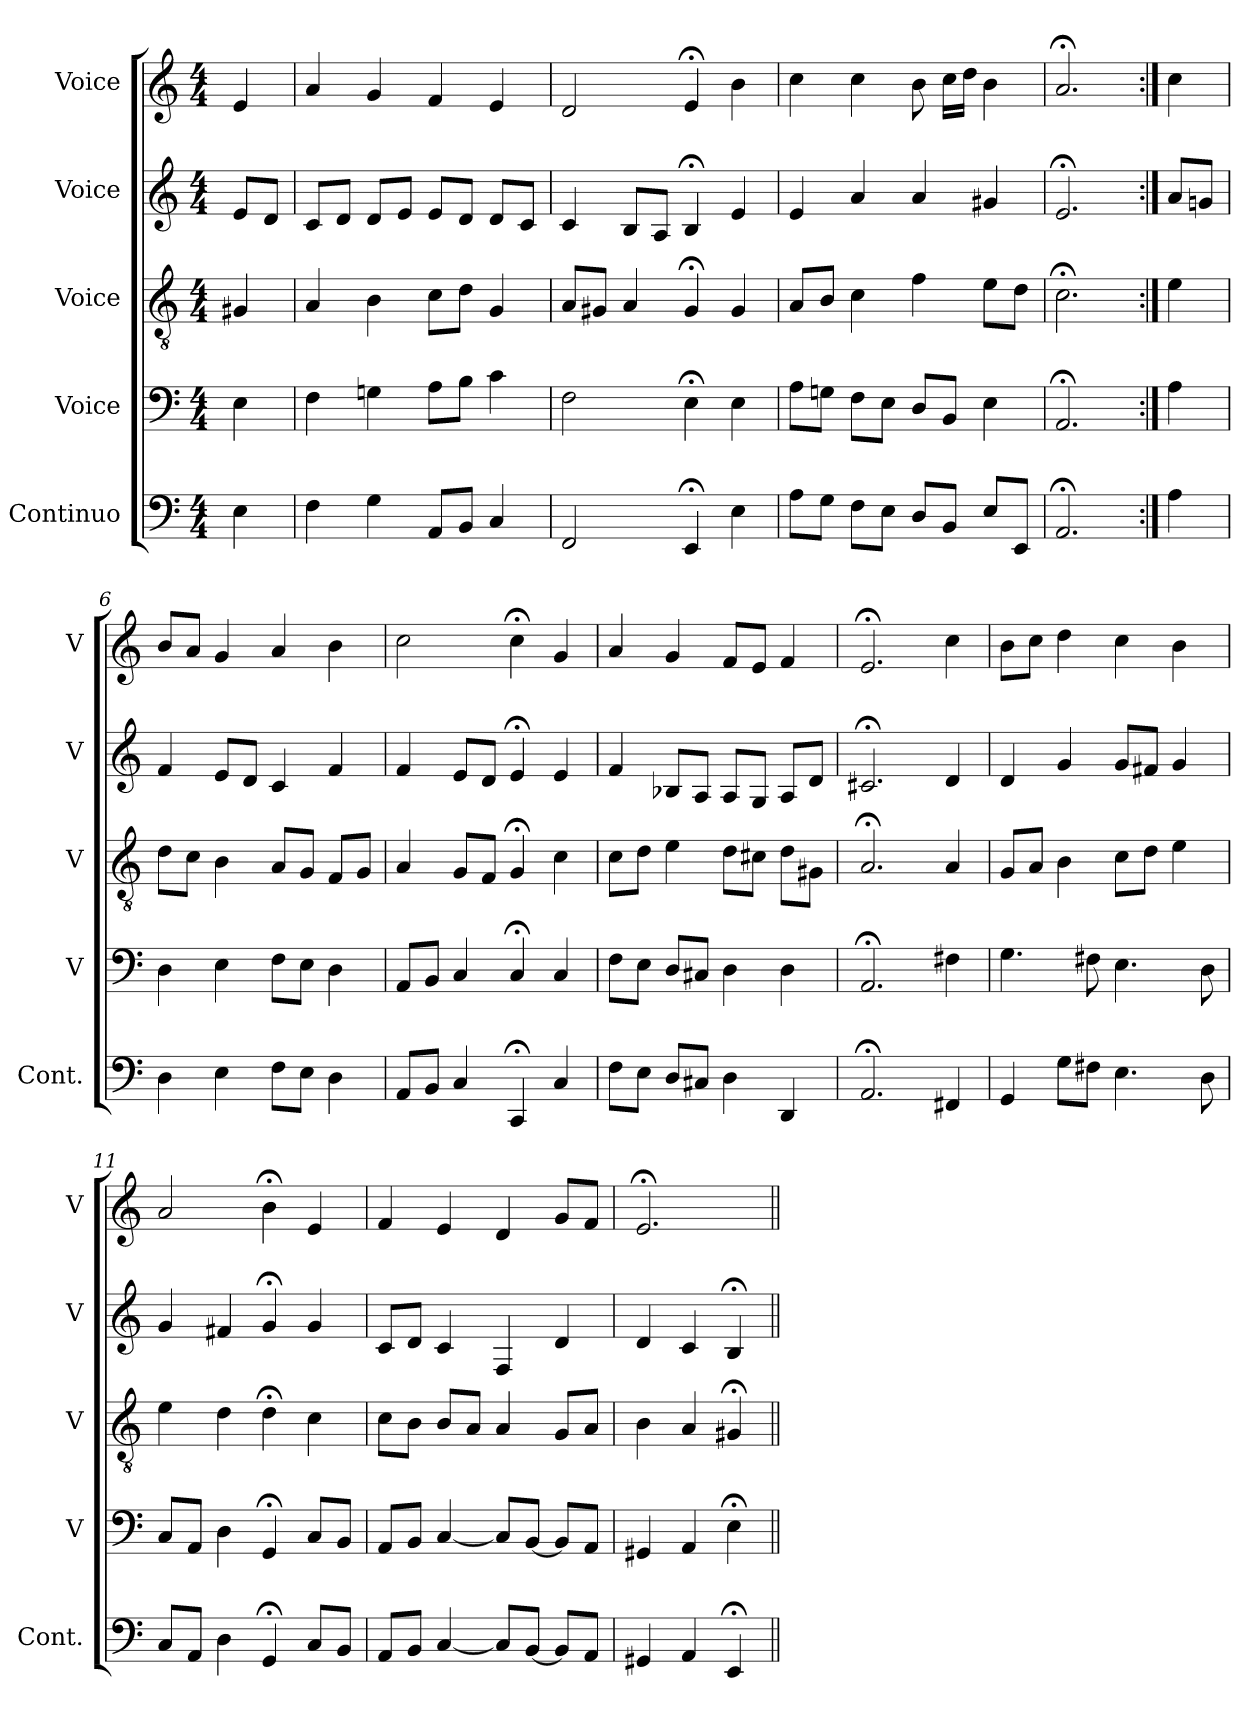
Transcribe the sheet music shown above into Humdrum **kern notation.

**kern	**kern	**kern	**kern	**kern
*part5	*part4	*part3	*part2	*part1
*staff5	*staff4	*staff3	*staff2	*staff1
*I"Continuo	*I"Voice	*I"Voice	*I"Voice	*I"Voice
*I'Cont.	*I'V	*I'V	*I'V	*I'V
*clefF4	*clefF4	*clefGv2	*clefG2	*clefG2
*k[]	*k[]	*k[]	*k[]	*k[]
*M4/4	*M4/4	*M4/4	*M4/4	*M4/4
=	=	=	=	=
4E	4E	4G#X	8eL	4e
.	.	.	8dJ	.
=2	=2	=2	=2	=2
4F	4F	4A	8cL	4a
.	.	.	8dJ	.
4G	4Gn	4B	8dL	4g
.	.	.	8eJ	.
8AAL	8AL	8cL	8eL	4f
8BBJ	8BJ	8dJ	8dJ	.
4C	4c	4G	8dL	4e
.	.	.	8cJ	.
=3	=3	=3	=3	=3
2FF	2F	8AL	4c	2d
.	.	8G#XJ	.	.
.	.	4A	8BL	.
.	.	.	8AJ	.
4EE;<	4E;<	4G#;<	4B;<	4e;<
4E	4E	4G#	4e	4b
=4	=4	=4	=4	=4
8AL	8AL	8AL	4e	4cc
8GJ	8GnJ	8BJ	.	.
8FL	8FL	4c	4a	4cc
8EJ	8EJ	.	.	.
8DL	8DL	4f	4a	8b
8BBJ	8BBJ	.	.	16ccLL
.	.	.	.	16ddJJ
8EL	4E	8eL	4g#X	4b
8EEJ	.	8dJ	.	.
=	=	=	=	=
2.AA;<	2.AA;<	2.c;<	2.e;<	2.a;<
=5:|!	=5:|!	=5:|!	=5:|!	=5:|!
4A	4A	4e	8aL	4cc
.	.	.	8gnJ	.
=6	=6	=6	=6	=6
4D	4D	8dL	4f	8bL
.	.	8cJ	.	8aJ
4E	4E	4B	8eL	4g
.	.	.	8dJ	.
8FL	8FL	8AL	4c	4a
8EJ	8EJ	8GJ	.	.
4D	4D	8FL	4f	4b
.	.	8GJ	.	.
=7	=7	=7	=7	=7
8AAL	8AAL	4A	4f	2cc
8BBJ	8BBJ	.	.	.
4C	4C	8GL	8eL	.
.	.	8FJ	8dJ	.
4CC;<	4C;<	4G;<	4e;<	4cc;<
4C	4C	4c	4e	4g
=8	=8	=8	=8	=8
8FL	8FL	8cL	4f	4a
8EJ	8EJ	8dJ	.	.
8DL	8DL	4e	8B-XL	4g
8C#XJ	8C#XJ	.	8AJ	.
4D	4D	8dL	8AL	8fL
.	.	8c#XJ	8GJ	8eJ
4DD	4D	8dL	8AL	4f
.	.	8G#XJ	8dJ	.
=9	=9	=9	=9	=9
2.AA;<	2.AA;<	2.A;<	2.c#X;<	2.e;<
4FF#X	4F#X	4A	4d	4cc
=10	=10	=10	=10	=10
4GG	4.G	8GL	4d	8bL
.	.	8AJ	.	8ccJ
8GL	.	4B	4g	4dd
8F#XJ	8F#X	.	.	.
4.E	4.E	8cL	8gL	4cc
.	.	8dJ	8f#XJ	.
.	.	4e	4g	4b
8D	8D	.	.	.
=11	=11	=11	=11	=11
8CL	8CL	4e	4g	2a
8AAJ	8AAJ	.	.	.
4D	4D	4d	4f#X	.
4GG;<	4GG;<	4d;<	4g;<	4b;<
8CL	8CL	4c	4g	4e
8BBJ	8BBJ	.	.	.
=12	=12	=12	=12	=12
8AAL	8AAL	8cL	8cL	4f
8BBJ	8BBJ	8BJ	8dJ	.
[4C	[4C	8BL	4c	4e
.	.	8AJ	.	.
8CL]	8CL]	4A	4F	4d
[8BBJ	[8BBJ	.	.	.
8BBL]	8BBL]	8GL	4d	8gL
8AAJ	8AAJ	8AJ	.	8fJ
=13	=13	=13	=13	=13
4GG#X	4GG#X	4B	4d	2.e;<
4AA	4AA	4A	4c	.
4EE;<	4E;<	4G#X;<	4B;<	.
=||	=||	=||	=||	=||
*-	*-	*-	*-	*-
